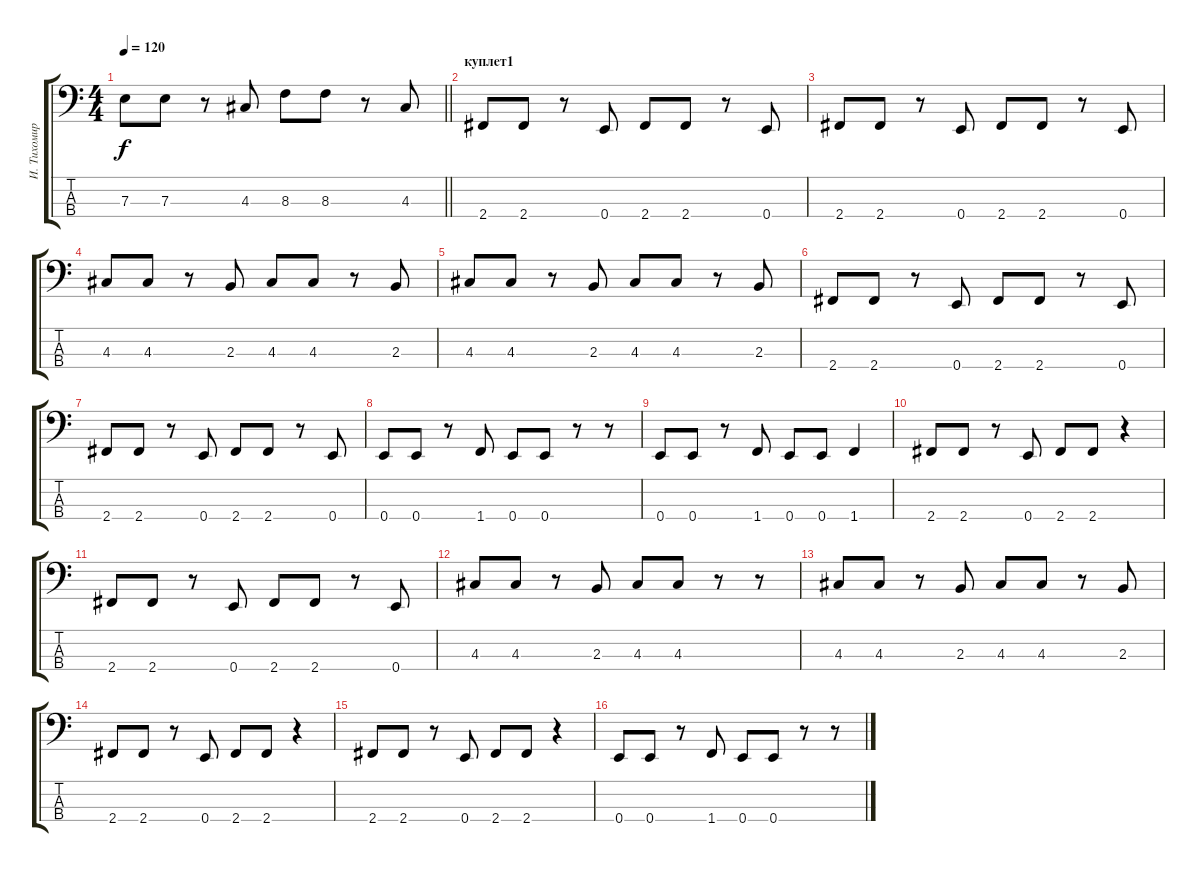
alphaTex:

\track ("И. Тихомиров" "И. Тихомир") {instrument electricbassfinger}
\staff {score tabs}
\tuning (G2 D2 A1 E1) {hide}
\ts (4 4)
\tempo 120
\clef f4
\barLineRight lightlight
\ks c
7.3.8{dy f} 7.3.8 r.8 4.3.8 8.3.8 8.3.8 r.8 4.3.8 |
\section ("" "куплет1")
2.4.8 2.4.8 r.8 0.4.8 2.4.8 2.4.8 r.8 0.4.8 |
2.4.8 2.4.8 r.8 0.4.8 2.4.8 2.4.8 r.8 0.4.8 |
4.3.8 4.3.8 r.8 2.3.8 4.3.8 4.3.8 r.8 2.3.8 |
4.3.8 4.3.8 r.8 2.3.8 4.3.8 4.3.8 r.8 2.3.8 |
2.4.8 2.4.8 r.8 0.4.8 2.4.8 2.4.8 r.8 0.4.8 |
2.4.8 2.4.8 r.8 0.4.8 2.4.8 2.4.8 r.8 0.4.8 |
0.4.8 0.4.8 r.8 1.4.8 0.4.8 0.4.8 r.8 r.8 |
0.4.8 0.4.8 r.8 1.4.8 0.4.8 0.4.8 1.4.4 |
2.4.8 2.4.8 r.8 0.4.8 2.4.8 2.4.8 r.4 |
2.4.8 2.4.8 r.8 0.4.8 2.4.8 2.4.8 r.8 0.4.8 |
4.3.8 4.3.8 r.8 2.3.8 4.3.8 4.3.8 r.8 r.8 |
4.3.8 4.3.8 r.8 2.3.8 4.3.8 4.3.8 r.8 2.3.8 |
2.4.8 2.4.8 r.8 0.4.8 2.4.8 2.4.8 r.4 |
2.4.8 2.4.8 r.8 0.4.8 2.4.8 2.4.8 r.4 |
0.4.8 0.4.8 r.8 1.4.8 0.4.8 0.4.8 r.8 r.8
